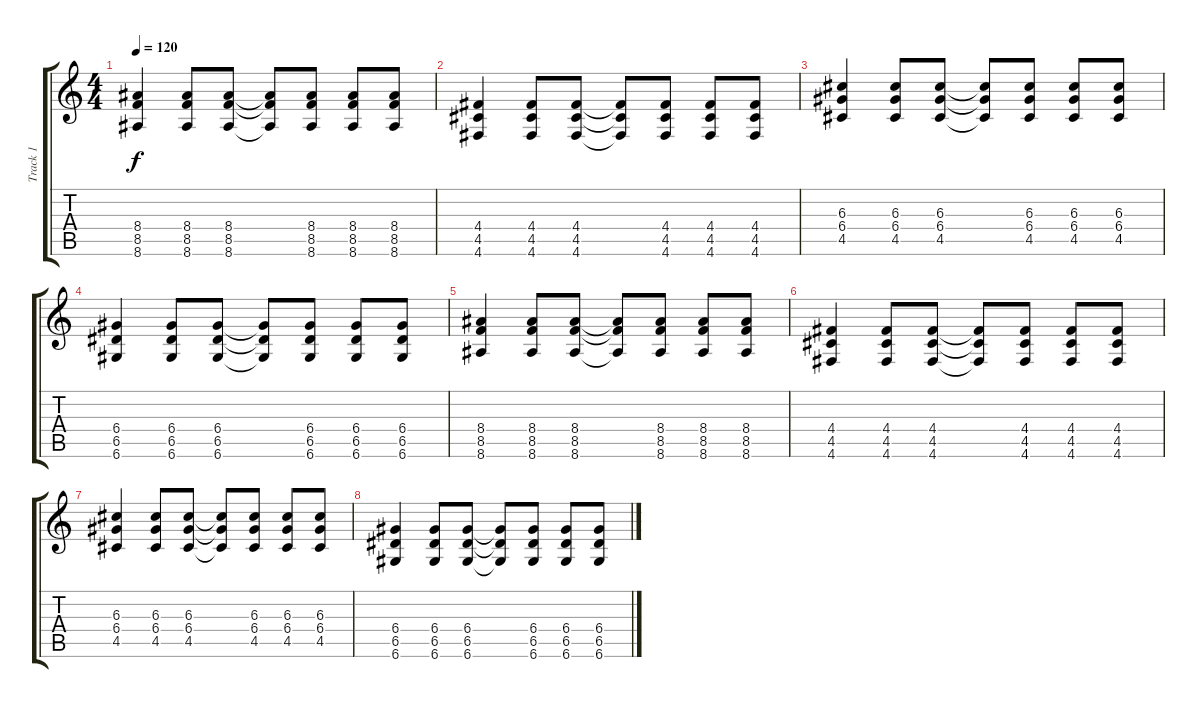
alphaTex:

\track ("Track 1" "Track 1") {instrument acousticguitarnylon}
\staff {score tabs}
\tuning (E4 B3 G3 D3 A2 D2) {hide}
\ts (4 4)
\tempo 120
\clef g2
\ks c
(8.4 8.5 8.6).4{dy f} (8.4 8.5 8.6).8 (8.4 8.5 8.6).8 (8.4{t} 8.5{t} 8.6{t}).8 (8.4 8.5 8.6).8 (8.4 8.5 8.6).8 (8.4 8.5 8.6).8 |
(4.4 4.5 4.6).4 (4.4 4.5 4.6).8 (4.4 4.5 4.6).8 (4.4{t} 4.5{t} 4.6{t}).8 (4.4 4.5 4.6).8 (4.4 4.5 4.6).8 (4.4 4.5 4.6).8 |
(6.3 6.4 4.5).4 (6.3 6.4 4.5).8 (6.3 6.4 4.5).8 (6.3{t} 6.4{t} 4.5{t}).8 (6.3 6.4 4.5).8 (6.3 6.4 4.5).8 (6.3 6.4 4.5).8 |
(6.4 6.5 6.6).4 (6.4 6.5 6.6).8 (6.4 6.5 6.6).8 (6.4{t} 6.5{t} 6.6{t}).8 (6.4 6.5 6.6).8 (6.4 6.5 6.6).8 (6.4 6.5 6.6).8 |
(8.4 8.5 8.6).4 (8.4 8.5 8.6).8 (8.4 8.5 8.6).8 (8.4{t} 8.5{t} 8.6{t}).8 (8.4 8.5 8.6).8 (8.4 8.5 8.6).8 (8.4 8.5 8.6).8 |
(4.4 4.5 4.6).4 (4.4 4.5 4.6).8 (4.4 4.5 4.6).8 (4.4{t} 4.5{t} 4.6{t}).8 (4.4 4.5 4.6).8 (4.4 4.5 4.6).8 (4.4 4.5 4.6).8 |
(6.3 6.4 4.5).4 (6.3 6.4 4.5).8 (6.3 6.4 4.5).8 (6.3{t} 6.4{t} 4.5{t}).8 (6.3 6.4 4.5).8 (6.3 6.4 4.5).8 (6.3 6.4 4.5).8 |
(6.4 6.5 6.6).4 (6.4 6.5 6.6).8 (6.4 6.5 6.6).8 (6.4{t} 6.5{t} 6.6{t}).8 (6.4 6.5 6.6).8 (6.4 6.5 6.6).8 (6.4 6.5 6.6).8
